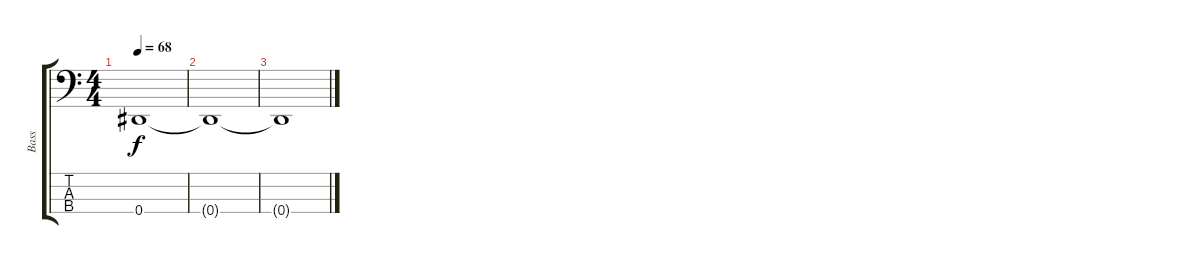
\track ("Bass" "Bass") {instrument electricbassfinger}
\staff {score tabs}
\tuning (Gb2 Db2 Ab1 Eb1) {hide}
\ts (4 4)
\tempo 68
\clef f4
\ks c
0.4{t}.1{dy f} |
0.4{t}.1 |
0.4{t}.1{volume 0}
